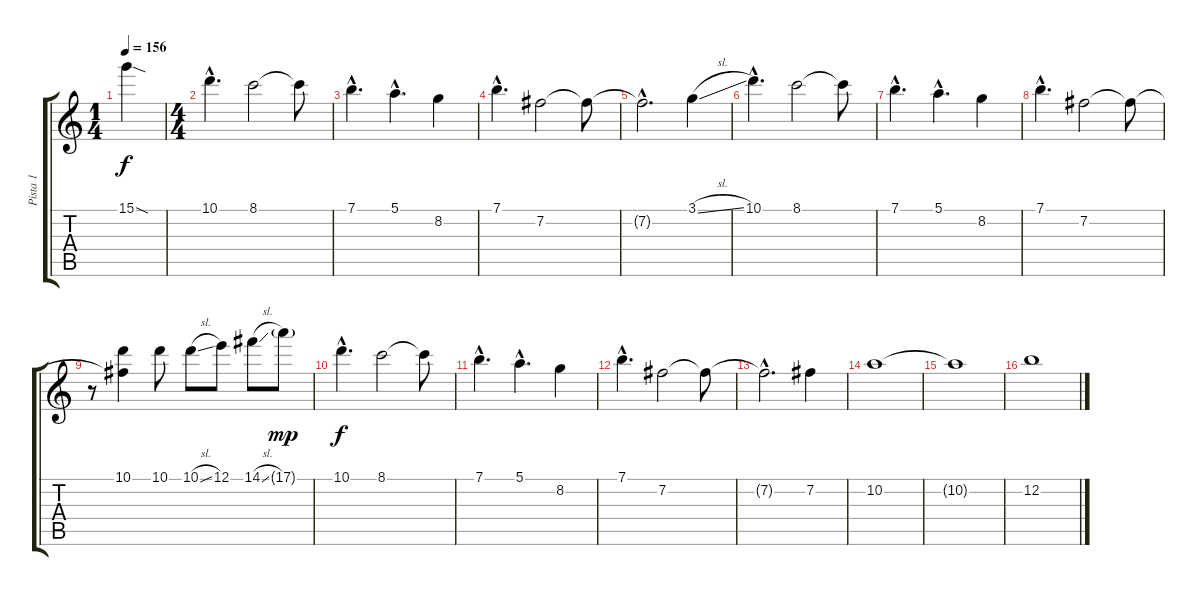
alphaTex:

\track ("Pista 1" "Pista 1") {instrument distortionguitar}
\staff {score tabs}
\tuning (E4 B3 G3 D3 A2 E2) {hide}
\ts (1 4)
\tempo 156
\clef g2
\ks c
15.1{sod}.4{dy f instrument distortionguitar} |
\ts (4 4)
10.1{hac}.4{d} 8.1.2 8.1{t}.8 |
7.1{hac}.4{d} 5.1{hac}.4{d} 8.2.4 |
7.1{hac}.4{d} 7.2.2 7.2{t}.8 |
7.2{hac t}.2{d} 3.1{sl}.4 |
10.1{hac}.4{d} 8.1.2 8.1{t}.8 |
7.1{hac}.4{d} 5.1{hac}.4{d} 8.2.4 |
7.1{hac}.4{d} 7.2.2 7.2{t}.8 |
r.8 (10.1 7.2{t}).4 10.1.8 10.1{sl}.8 12.1.8 14.1{sl}.8 17.1{g}.8{dy mp} |
10.1{hac}.4{d dy f} 8.1.2 8.1{t}.8 |
7.1{hac}.4{d} 5.1{hac}.4{d} 8.2.4 |
7.1{hac}.4{d} 7.2.2 7.2{t}.8 |
7.2{hac t}.2{d} 7.2.4 |
10.2.1 |
10.2{t}.1 |
12.2.1
